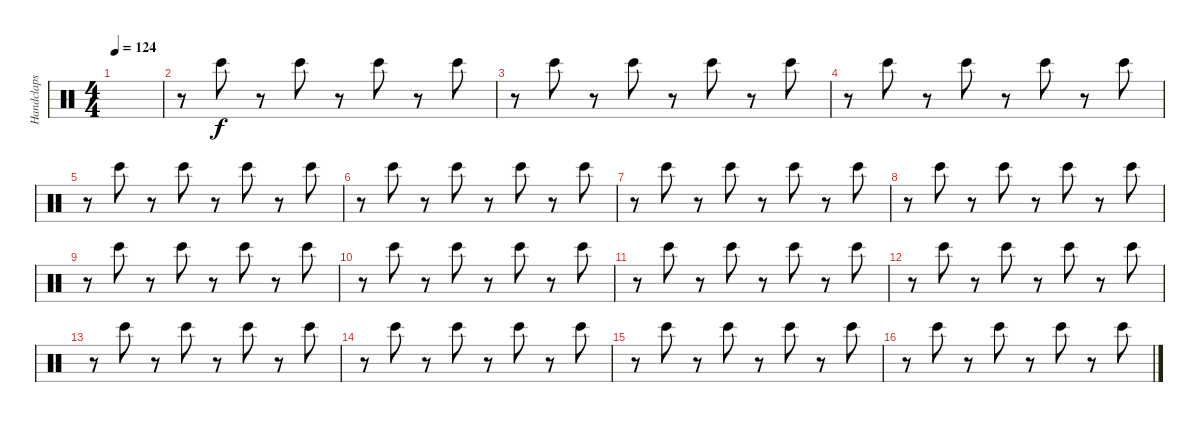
\track ("Handclaps" "Handclaps") {instrument percussion}
\staff {score}
\articulation defaults
\ts (4 4)
\tempo 124
\clef neutral
\ks c
|
r.8 "Bongo High (hit)".8 r.8 "Bongo High (hit)".8 r.8 "Bongo High (hit)".8 r.8 "Bongo High (hit)".8 |
r.8 "Bongo High (hit)".8 r.8 "Bongo High (hit)".8 r.8 "Bongo High (hit)".8 r.8 "Bongo High (hit)".8 |
r.8 "Bongo High (hit)".8 r.8 "Bongo High (hit)".8 r.8 "Bongo High (hit)".8 r.8 "Bongo High (hit)".8 |
r.8 "Bongo High (hit)".8 r.8 "Bongo High (hit)".8 r.8 "Bongo High (hit)".8 r.8 "Bongo High (hit)".8 |
r.8 "Bongo High (hit)".8 r.8 "Bongo High (hit)".8 r.8 "Bongo High (hit)".8 r.8 "Bongo High (hit)".8 |
r.8 "Bongo High (hit)".8 r.8 "Bongo High (hit)".8 r.8 "Bongo High (hit)".8 r.8 "Bongo High (hit)".8 |
r.8 "Bongo High (hit)".8 r.8 "Bongo High (hit)".8 r.8 "Bongo High (hit)".8 r.8 "Bongo High (hit)".8 |
r.8 "Bongo High (hit)".8 r.8 "Bongo High (hit)".8 r.8 "Bongo High (hit)".8 r.8 "Bongo High (hit)".8 |
r.8 "Bongo High (hit)".8 r.8 "Bongo High (hit)".8 r.8 "Bongo High (hit)".8 r.8 "Bongo High (hit)".8 |
r.8 "Bongo High (hit)".8 r.8 "Bongo High (hit)".8 r.8 "Bongo High (hit)".8 r.8 "Bongo High (hit)".8 |
r.8 "Bongo High (hit)".8 r.8 "Bongo High (hit)".8 r.8 "Bongo High (hit)".8 r.8 "Bongo High (hit)".8 |
r.8 "Bongo High (hit)".8 r.8 "Bongo High (hit)".8 r.8 "Bongo High (hit)".8 r.8 "Bongo High (hit)".8 |
r.8 "Bongo High (hit)".8 r.8 "Bongo High (hit)".8 r.8 "Bongo High (hit)".8 r.8 "Bongo High (hit)".8 |
r.8 "Bongo High (hit)".8 r.8 "Bongo High (hit)".8 r.8 "Bongo High (hit)".8 r.8 "Bongo High (hit)".8 |
r.8 "Bongo High (hit)".8 r.8 "Bongo High (hit)".8 r.8 "Bongo High (hit)".8 r.8 "Bongo High (hit)".8
